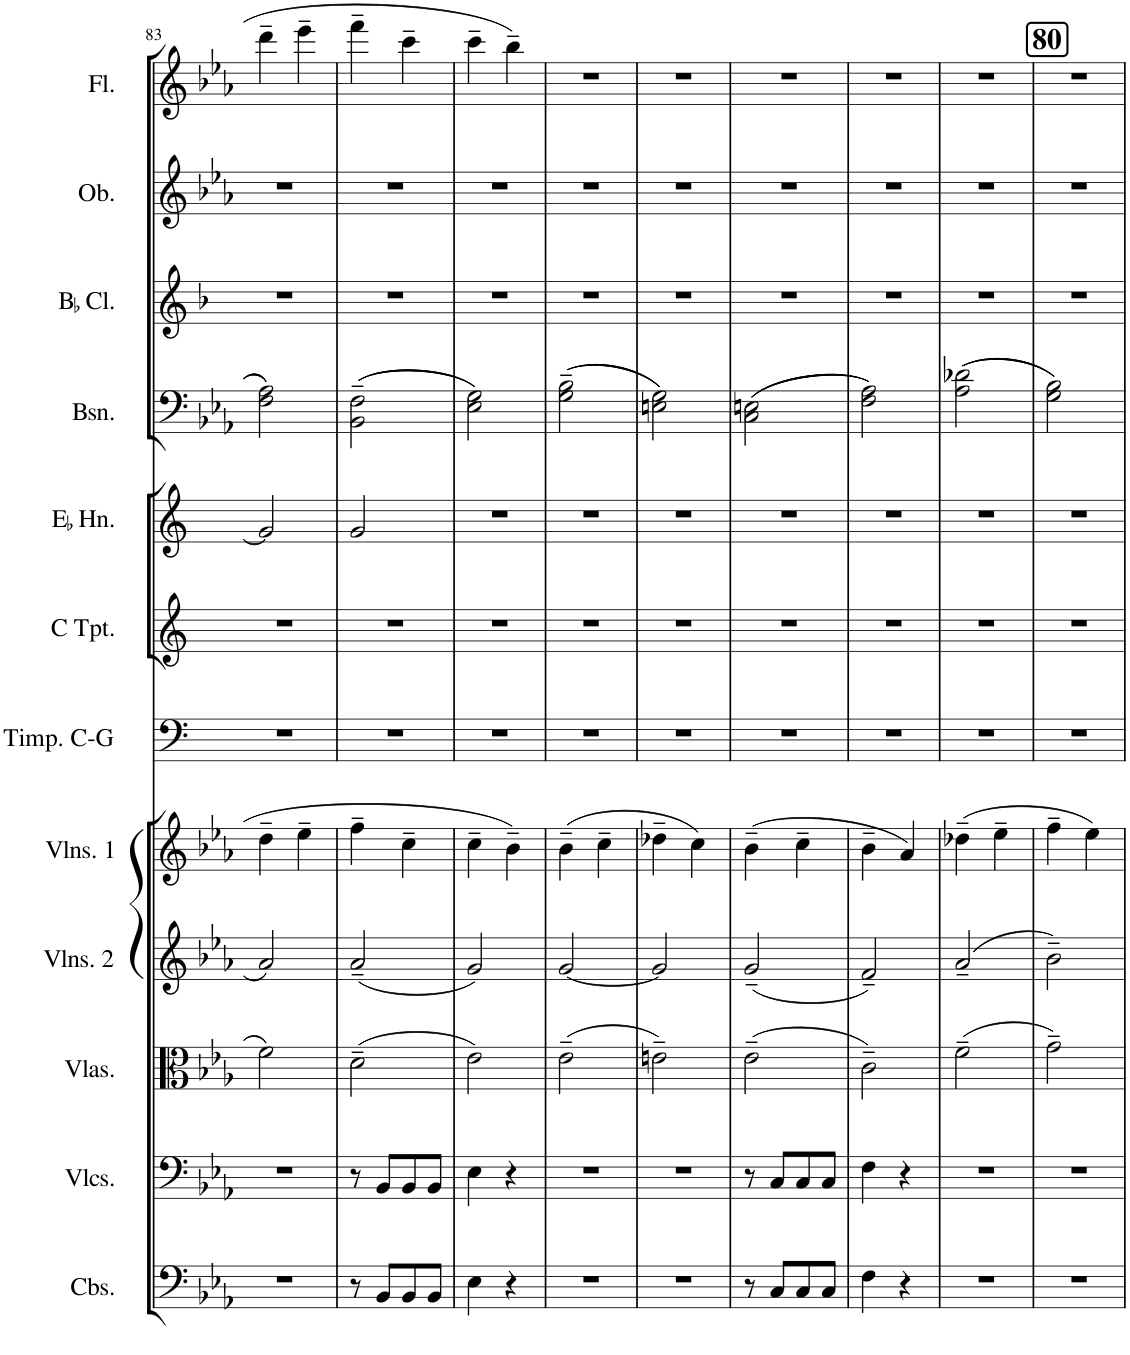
**kern	**kern	**kern	**kern	**kern	**kern	**kern	**kern	**kern	**kern	**kern	**kern
*part12	*part11	*part10	*part9	*part8	*part7	*part6	*part5	*part4	*part3	*part2	*part1
*staff12	*staff11	*staff10	*staff9	*staff8	*staff7	*staff6	*staff5	*staff4	*staff3	*staff2	*staff1
*I"Contrabasses	*I"Violoncellos	*I"Violas	*I"Violins 2	*I"Violins 1	*I"Timpani  C - G	*I"C Trumpet	*I"EaccidentalFlat Horn	*I"Bassoon	*I"BaccidentalFlat Clarinet	*I"Oboe	*I"Flute
*I'Cbs.	*I'Vlcs.	*I'Vlas.	*I'Vlns. 2	*I'Vlns. 1	*I'Timp. C-G	*I'C Tpt.	*I'EaccidentalFlat Hn.	*I'Bsn.	*I'BaccidentalFlat Cl.	*I'Ob.	*I'Fl.
!!LO:PB:g=z
*clefF4	*clefF4	*clefC3	*clefG2	*clefG2	*clefF4	*clefG2	*clefG2	*clefF4	*clefG2	*clefG2	*clefG2
*Trd7c12	*	*	*	*	*	*Trd1c2	*Trd5c9	*	*Trd1c2	*	*
*k[b-e-a-]	*k[b-e-a-]	*k[b-e-a-]	*k[b-e-a-]	*k[b-e-a-]	*k[]	*k[]	*k[]	*k[b-e-a-]	*k[b-]	*k[b-e-a-]	*k[b-e-a-]
*M2/4	*M2/4	*M2/4	*M2/4	*M2/4	*M2/4	*M2/4	*M2/4	*M2/4	*M2/4	*M2/4	*M2/4
=83	=83	=83	=83	=83	=83	=83	=83	=83	=83	=83	=83
2r	2r	2f\	2a-/	4dd~\	2r	2r	2g/]	2F\ 2A-\	2r	2r	4ddd~\
.	.	.	.	4ee-~\	.	.	.	.	.	.	4eee-~\
=84	=84	=84	=84	=84	=84	=84	=84	=84	=84	=84	=84
8r	8r	(2d~\	(2a-~/	4ff~\	2r	2r	2g/	((2BB-\~ 2F\~	2r	2r	4fff~\
8BB-/L	8BB-/L	.	.	.	.	.	.	.	.	.	.
8BB-/	8BB-/	.	.	4cc~\	.	.	.	.	.	.	4ccc~\
8BB-/J	8BB-/J	.	.	.	.	.	.	.	.	.	.
=85	=85	=85	=85	=85	=85	=85	=85	=85	=85	=85	=85
4E-\	4E-\	2e-\)	2g/)	4cc~\	2r	2r	2r	2E-\ 2G\))	2r	2r	4ccc~\
4r	4r	.	.	4b-~\	.	.	.	.	.	.	4bb-~\
=86	=86	=86	=86	=86	=86	=86	=86	=86	=86	=86	=86
2r	2r	(2e-~\	[2g/	(4b-~\	2r	2r	2r	((2G\~ 2B-\~	2r	2r	2r
.	.	.	.	4cc~\	.	.	.	.	.	.	.
=87	=87	=87	=87	=87	=87	=87	=87	=87	=87	=87	=87
2r	2r	2en~\)	2g/]	4dd-X~\	2r	2r	2r	2En\ 2G\))	2r	2r	2r
.	.	.	.	4cc\)	.	.	.	.	.	.	.
=88	=88	=88	=88	=88	=88	=88	=88	=88	=88	=88	=88
8r	8r	(2e-~\	(2g~/	(4b-~\	2r	2r	2r	((2C\ 2En\	2r	2r	2r
8C/L	8C/L	.	.	.	.	.	.	.	.	.	.
8C/	8C/	.	.	4cc~\	.	.	.	.	.	.	.
8C/J	8C/J	.	.	.	.	.	.	.	.	.	.
=89	=89	=89	=89	=89	=89	=89	=89	=89	=89	=89	=89
4F\	4F\	2c~\)	2f~/)	4b-~\	2r	2r	2r	2F\ 2A-\))	2r	2r	2r
4r	4r	.	.	4a-/)	.	.	.	.	.	.	.
=90	=90	=90	=90	=90	=90	=90	=90	=90	=90	=90	=90
2r	2r	(2f~\	(2a-~/	(4dd-X~\	2r	2r	2r	((2A-\ 2d-X\	2r	2r	2r
.	.	.	.	4ee-~\	.	.	.	.	.	.	.
=91	=91	=91	=91	=91	=91	=91	=91	=91	=91	=91	=91
!	!	!	!	!	!	!	!	!	!	!	!LO:TX:a:B:t=80
2r	2r	2g~\)	2b-~\)	4ff~\	2r	2r	2r	2G\ 2B-\))	2r	2r	2r
.	.	.	.	4ee-\)	.	.	.	.	.	.	.
=	=	=	=	=	=	=	=	=	=	=	=
*-	*-	*-	*-	*-	*-	*-	*-	*-	*-	*-	*-
